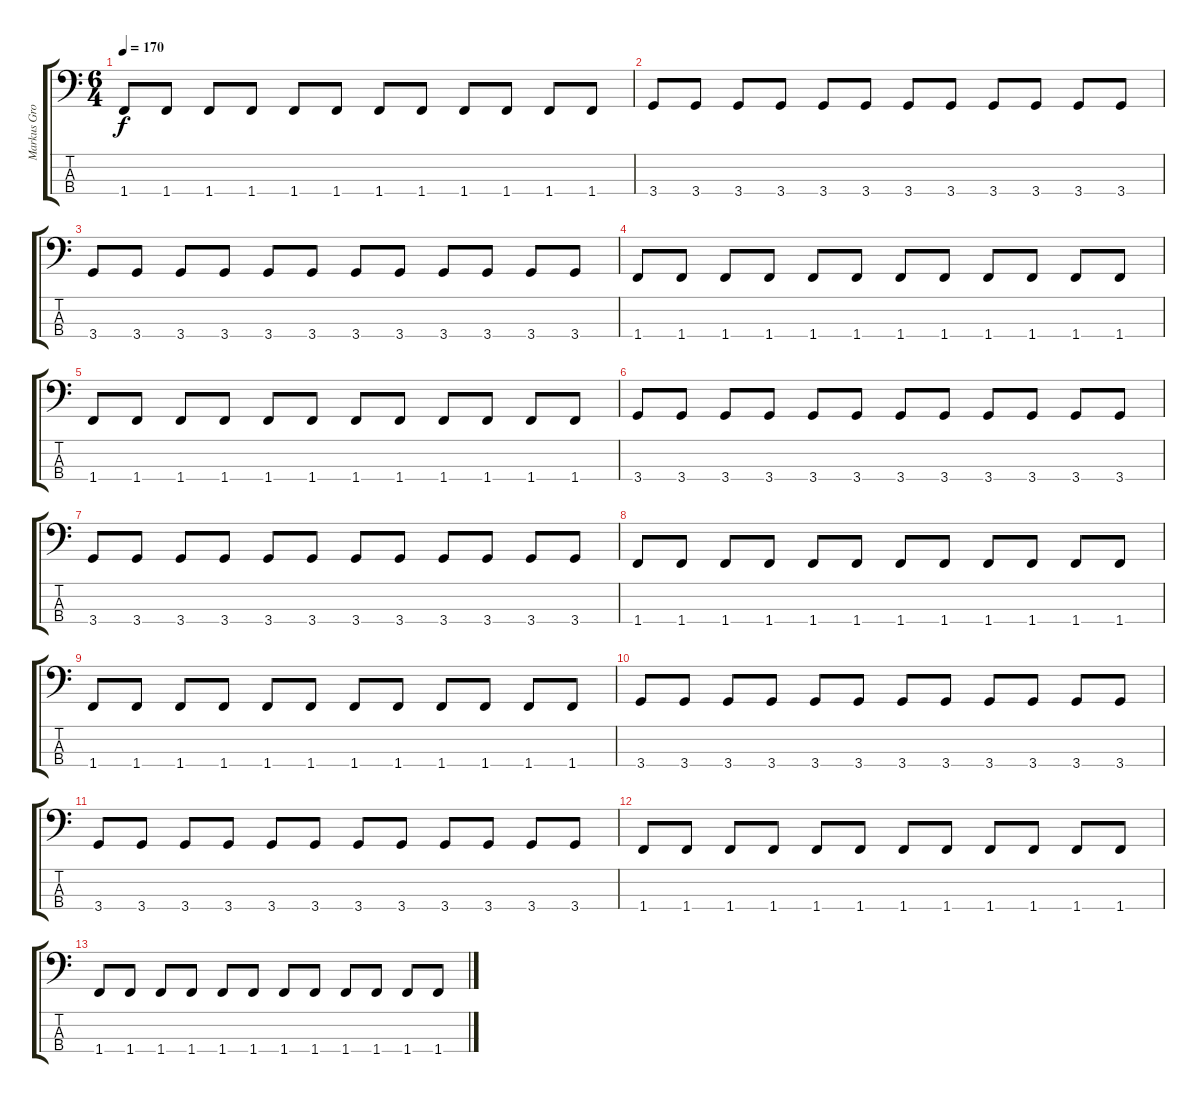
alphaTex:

\track ("Markus Grosskopff" "Markus Gro") {instrument electricbassfinger}
\staff {score tabs}
\tuning (G2 D2 A1 E1) {hide}
\ts (6 4)
\tempo 170
\clef f4
\ks c
1.4.8{dy f} 1.4.8 1.4.8 1.4.8 1.4.8 1.4.8 1.4.8 1.4.8 1.4.8 1.4.8 1.4.8 1.4.8 |
3.4.8 3.4.8 3.4.8 3.4.8 3.4.8 3.4.8 3.4.8 3.4.8 3.4.8 3.4.8 3.4.8 3.4.8 |
3.4.8 3.4.8 3.4.8 3.4.8 3.4.8 3.4.8 3.4.8 3.4.8 3.4.8 3.4.8 3.4.8 3.4.8 |
1.4.8 1.4.8 1.4.8 1.4.8 1.4.8 1.4.8 1.4.8 1.4.8 1.4.8 1.4.8 1.4.8 1.4.8 |
1.4.8 1.4.8 1.4.8 1.4.8 1.4.8 1.4.8 1.4.8 1.4.8 1.4.8 1.4.8 1.4.8 1.4.8 |
3.4.8 3.4.8 3.4.8 3.4.8 3.4.8 3.4.8 3.4.8 3.4.8 3.4.8 3.4.8 3.4.8 3.4.8 |
3.4.8 3.4.8 3.4.8 3.4.8 3.4.8 3.4.8 3.4.8 3.4.8 3.4.8 3.4.8 3.4.8 3.4.8 |
1.4.8 1.4.8 1.4.8 1.4.8 1.4.8 1.4.8 1.4.8 1.4.8 1.4.8 1.4.8 1.4.8 1.4.8 |
1.4.8 1.4.8 1.4.8 1.4.8 1.4.8 1.4.8 1.4.8 1.4.8 1.4.8 1.4.8 1.4.8 1.4.8 |
3.4.8 3.4.8 3.4.8 3.4.8 3.4.8 3.4.8 3.4.8 3.4.8 3.4.8 3.4.8 3.4.8 3.4.8 |
3.4.8 3.4.8 3.4.8 3.4.8 3.4.8 3.4.8 3.4.8 3.4.8 3.4.8 3.4.8 3.4.8 3.4.8 |
1.4.8 1.4.8 1.4.8 1.4.8 1.4.8 1.4.8 1.4.8 1.4.8 1.4.8 1.4.8 1.4.8 1.4.8 |
1.4.8 1.4.8 1.4.8 1.4.8 1.4.8 1.4.8 1.4.8 1.4.8 1.4.8 1.4.8 1.4.8 1.4.8
